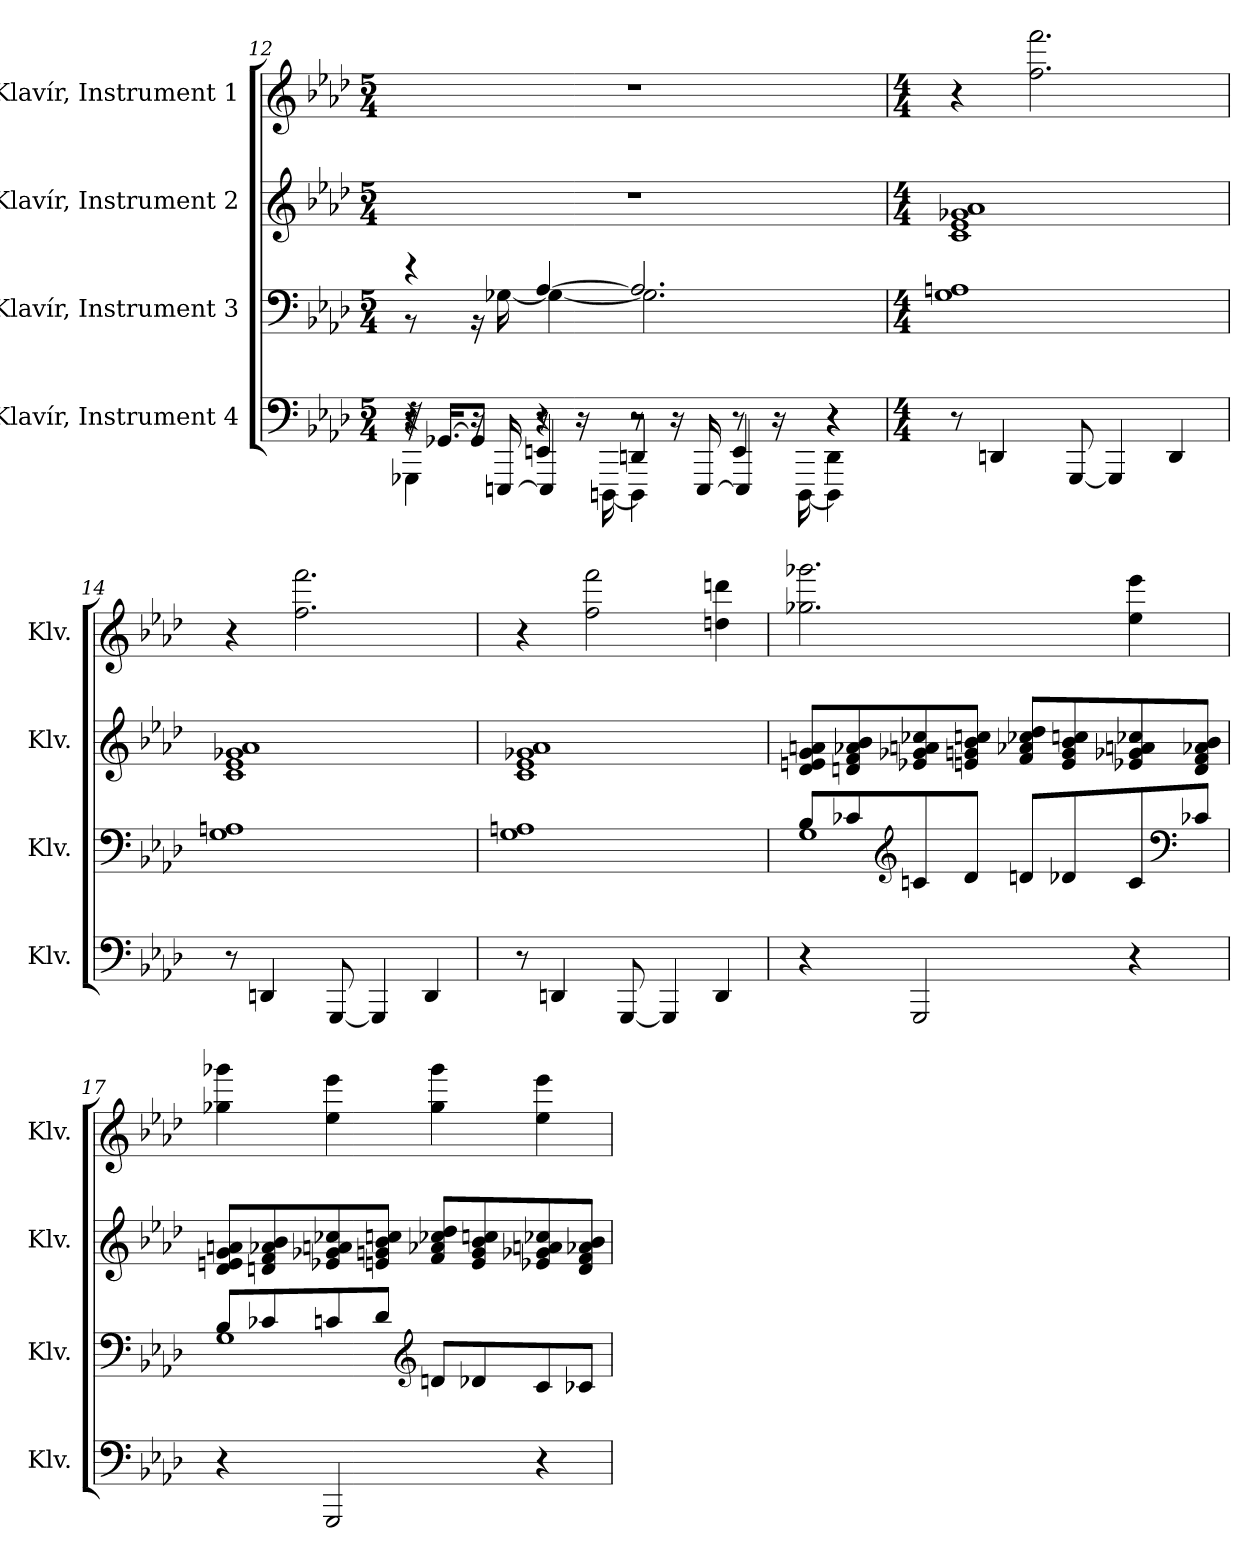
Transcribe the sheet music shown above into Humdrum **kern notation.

**kern	**kern	**kern	**kern
*part4	*part3	*part2	*part1
*staff4	*staff3	*staff2	*staff1
*I"Klavír, Instrument  4	*I"Klavír, Instrument  3	*I"Klavír, Instrument  2	*I"Klavír, Instrument  1
*I'Klv.	*I'Klv.	*I'Klv.	*I'Klv.
!!LO:LB:g=z
*clefF4	*clefF4	*clefG2	*clefG2
*k[b-e-a-d-]	*k[b-e-a-d-]	*k[b-e-a-d-]	*k[b-e-a-d-]
*M5/4	*M5/4	*M5/4	*M5/4
=12	=12	=12	=12
*^	*^	*	*
*	*^	*	*	*	*
*	*	*^	*	*	*	*
32r	4r	8r	4GGG-X\	4r	8r	4%5r	4%5r
[16.GG-X/KL	.	.	.	.	.	.	.
8GG-/J]	.	16r	.	.	16r	.	.
.	.	[16EEEn/	.	.	[16G-X\	.	.
4EEn/	4r	4EEE/]	8r	[4A-/	4G-\_	.	.
.	.	.	16r	.	.	.	.
.	.	.	[16DDDn\	.	.	.	.
4DDn/	2r	8r	4DDD\]	2.A-/]	2.G-\]	.	.
.	.	16r	.	.	.	.	.
.	.	[16EEE/	.	.	.	.	.
4EE/	.	4EEE/]	8r	.	.	.	.
.	.	.	16r	.	.	.	.
.	.	.	[16DDD\	.	.	.	.
4r	4DD\	4r	4DDD\]	.	.	.	.
*v	*v	*v	*v	*	*	*	*
*	*v	*v	*	*
=13	=13	=13	=13
*M4/4	*M4/4	*M4/4	*M4/4
*	*	*	*MM50
8r	1G 1An	1c 1e- 1g-X 1a-	4r
4DDn/	.	.	.
.	.	.	2.ff\ 2.fff\
[8GGG/	.	.	.
4GGG/]	.	.	.
4DD/	.	.	.
=14	=14	=14	=14
8r	1G 1An	1c 1e- 1g-X 1a-	4r
4DDn/	.	.	.
.	.	.	2.ff\ 2.fff\
[8GGG/	.	.	.
4GGG/]	.	.	.
4DD/	.	.	.
!!LO:LB:g=z
=15	=15	=15	=15
8r	1G 1An	1c 1e- 1g-X 1a-	4r
4DDn/	.	.	.
.	.	.	2ff\ 2fff\
[8GGG/	.	.	.
4GGG/]	.	.	.
4DD/	.	.	4ddn\ 4dddn\
=16	=16	=16	=16
*	*	*	*MM40
*	*^	*	*
4r	8B-/L	1G	8d-/ 8en/ 8g/ 8an/L	2.gg-X\ 2.ggg-X\
.	8c-X/	.	8dn/ 8f/ 8a-X/ 8b-/	.
*	*clefG2	*	*	*
2GGG/	8cn/	.	8e-X/ 8g-X/ 8an/ 8cc-X/	.
.	8d-/J	.	8en/ 8gn/ 8b-/ 8ccn/J	.
.	8dn/L	.	8f/ 8a-X/ 8cc-X/ 8dd-/L	.
.	8d-X/	.	8e/ 8g/ 8b-/ 8ccn/	.
*	*	*	*	*MM55
4r	8c/	.	8e-X/ 8g-X/ 8an/ 8cc-X/	4ee-\ 4eee-\
*	*clefF4	*	*	*
.	8c-X/J	.	8d/ 8f/ 8a-X/ 8b-/J	.
!!LO:PB:g=z
=17	=17	=17	=17	=17
4r	8B-/L	1G	8d-/ 8en/ 8g/ 8an/L	4gg-X\ 4ggg-X\
.	8c-X/	.	8dn/ 8f/ 8a-X/ 8b-/	.
2GGG/	8cn/	.	8e-X/ 8g-X/ 8an/ 8cc-X/	4ee-\ 4eee-\
.	8d-/J	.	8en/ 8gn/ 8b-/ 8ccn/J	.
*	*clefG2	*	*	*
.	8dn/L	.	8f/ 8a-X/ 8cc-X/ 8dd-/L	4gg-\ 4ggg-\
.	8d-X/	.	8e/ 8g/ 8b-/ 8ccn/	.
*	*	*	*	*MM50
4r	8c/	.	8e-X/ 8g-X/ 8an/ 8cc-X/	4ee-\ 4eee-\
.	8c-X/J	.	8d/ 8f/ 8a-X/ 8b-/J	.
*	*v	*v	*	*
=	=	=	=
*-	*-	*-	*-
